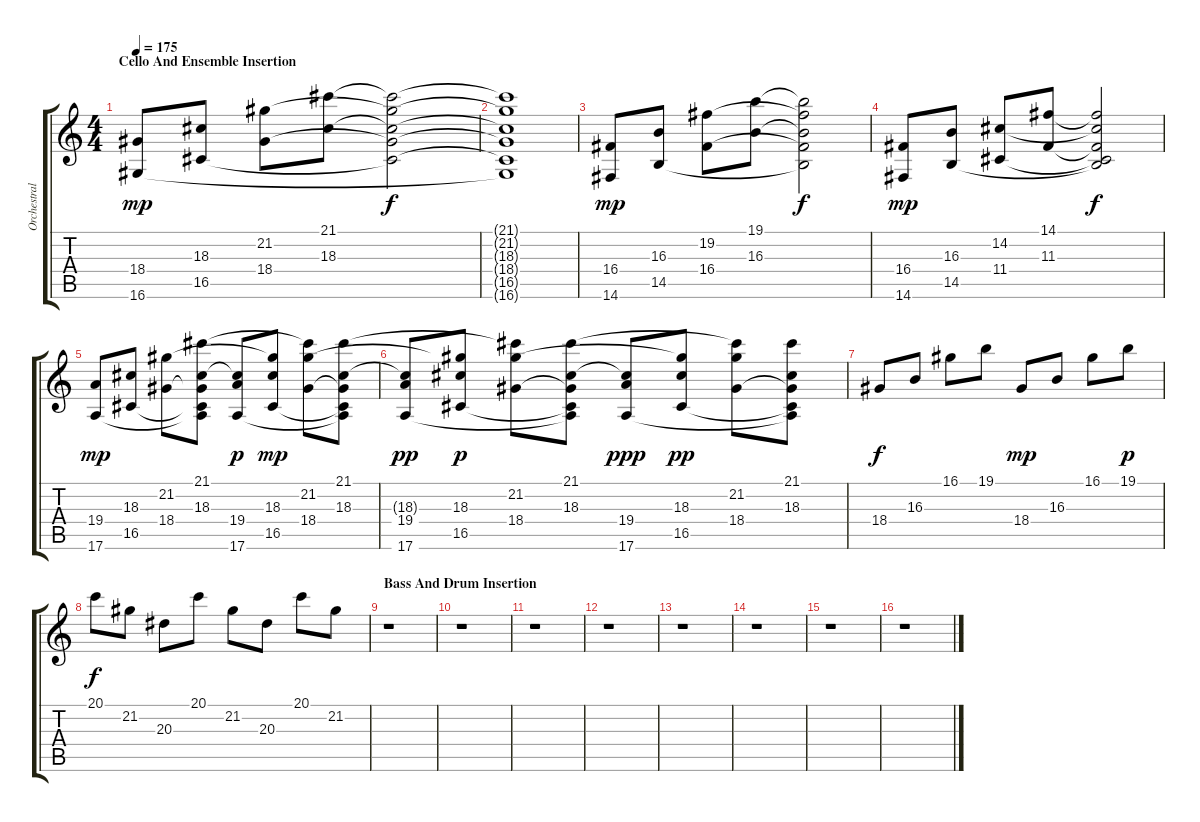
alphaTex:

\track ("Orchestral Harp" "Orchestral") {instrument orchestralharp}
\staff {score tabs}
\tuning (E4 B3 G3 D3 A2 E2) {hide}
\ts (4 4)
\section ("" "Cello And Ensemble Insertion")
\tempo 175
\clef g2
\ks c
(18.4 16.6).8{dy mp} (18.3 16.5).8 (21.2 18.4).8 (21.1 18.3).8 (21.1{t} 21.2{t} 18.3{t} 18.4{t} 16.5{t}).2{dy f} |
(21.1{t} 21.2{t} 18.3{t} 18.4{t} 16.5{t} 16.6{t}).1 |
(16.4 14.6).8{dy mp} (16.3 14.5).8 (19.2 16.4).8 (19.1 16.3).8 (19.1{t} 19.2{t} 16.3{t} 16.4{t} 14.5{t}).2{dy f} |
(16.4 14.6).8{dy mp} (16.3 14.5).8 (14.2 11.4).8 (14.1 11.3).8 (14.1{t} 14.2{t} 11.3{t} 11.4{t} 14.5{t}).2{dy f} |
(19.4 17.6).8{dy mp} (18.3 16.5).8 (21.2 18.4).8 (21.1 18.3 18.4{t} 16.5{t} 17.6{t}).8 (18.3{t} 19.4 17.6).8{dy p} (21.2{t} 18.3 16.5).8{dy mp} (21.1{t} 21.2 18.4).8 (21.1 18.3 18.4{t} 16.5{t} 17.6{t}).8 |
(18.3{t} 19.4 17.6).8{dy pp} (21.2{t} 18.3 16.5).8{dy p} (21.1{t} 21.2 18.4).8 (21.1 18.3 18.4{t} 16.5{t} 17.6{t}).8 (18.3{t} 19.4 17.6).8{dy ppp} (21.2{t} 18.3 16.5).8{dy pp} (21.1{t} 21.2 18.4).8 (21.1 18.3 18.4{t} 16.5{t} 17.6{t}).8 |
18.4.8{dy f} 16.3.8 16.1.8 19.1.8 18.4.8{dy mp} 16.3.8 16.1.8 19.1.8{dy p} |
20.1.8{dy f} 21.2.8 20.3.8 20.1.8 21.2.8 20.3.8 20.1.8 21.2.8 |
\section ("" "Bass And Drum Insertion")
r.1 |
r.1 |
r.1 |
r.1 |
r.1 |
r.1 |
r.1 |
r.1
